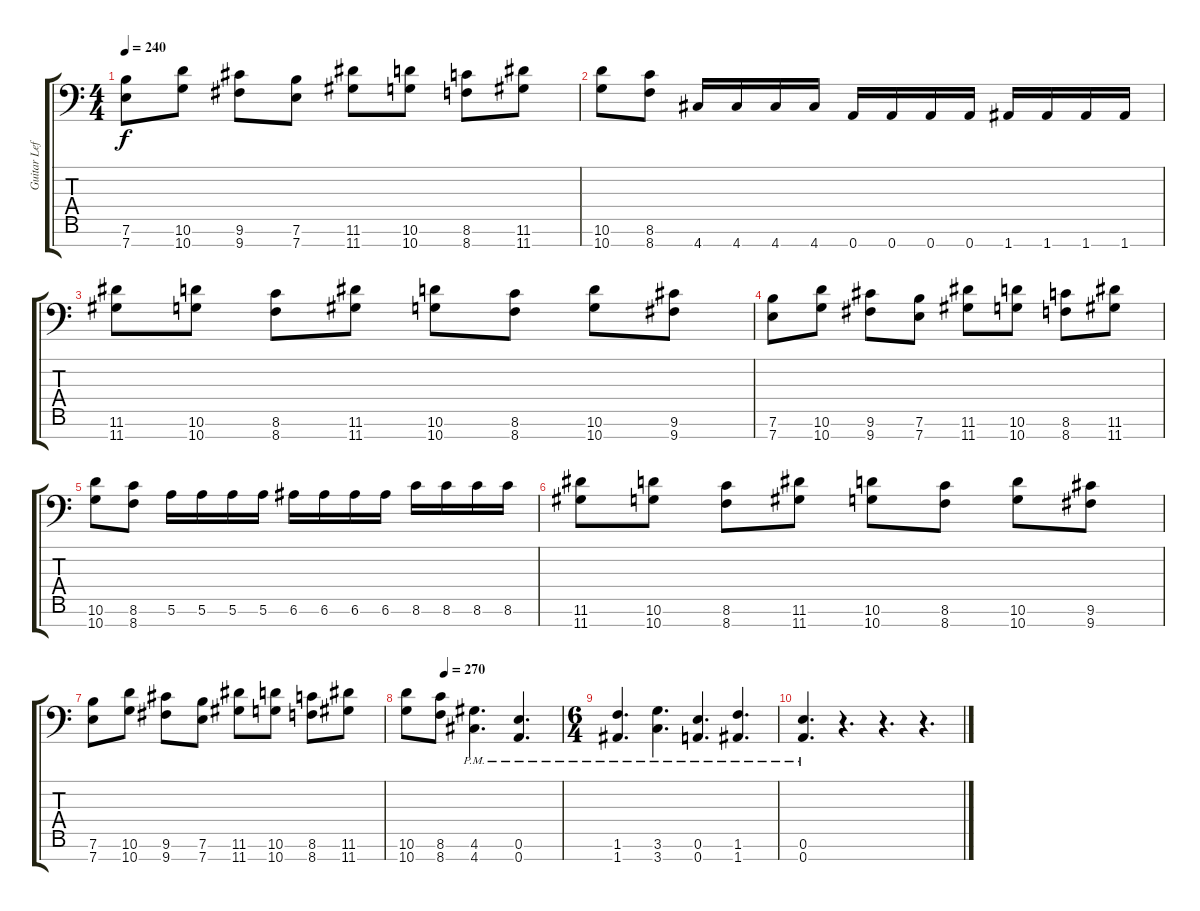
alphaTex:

\track ("Guitar Left" "Guitar Lef") {instrument distortionguitar}
\staff {score tabs}
\tuning (E4 B3 G3 D3 A2 E2 A1) {hide}
\ts (4 4)
\tempo 240
\clef f4
\ks c
(7.6 7.7).8{dy f} (10.6 10.7).8 (9.6 9.7).8 (7.6 7.7).8 (11.6 11.7).8 (10.6 10.7).8 (8.6 8.7).8 (11.6 11.7).8 |
(10.6 10.7).8 (8.6 8.7).8 4.7.16 4.7.16 4.7.16 4.7.16 0.7.16 0.7.16 0.7.16 0.7.16 1.7.16 1.7.16 1.7.16 1.7.16 |
(11.6 11.7).8 (10.6 10.7).8 (8.6 8.7).8 (11.6 11.7).8 (10.6 10.7).8 (8.6 8.7).8 (10.6 10.7).8 (9.6 9.7).8 |
(7.6 7.7).8 (10.6 10.7).8 (9.6 9.7).8 (7.6 7.7).8 (11.6 11.7).8 (10.6 10.7).8 (8.6 8.7).8 (11.6 11.7).8 |
(10.6 10.7).8 (8.6 8.7).8 5.6.16 5.6.16 5.6.16 5.6.16 6.6.16 6.6.16 6.6.16 6.6.16 8.6.16 8.6.16 8.6.16 8.6.16 |
(11.6 11.7).8 (10.6 10.7).8 (8.6 8.7).8 (11.6 11.7).8 (10.6 10.7).8 (8.6 8.7).8 (10.6 10.7).8 (9.6 9.7).8 |
(7.6 7.7).8 (10.6 10.7).8 (9.6 9.7).8 (7.6 7.7).8 (11.6 11.7).8 (10.6 10.7).8 (8.6 8.7).8 (11.6 11.7).8 |
\tempo (270 0.25)
(10.6 10.7).8 (8.6 8.7).8 (4.6{pm} 4.7{pm}).4{d} (0.6{pm} 0.7{pm}).4{d} |
\ts (6 4)
(1.6{pm} 1.7{pm}).4{d} (3.6{pm} 3.7{pm}).4{d} (0.6{pm} 0.7{pm}).4{d} (1.6{pm} 1.7{pm}).4{d} |
(0.6{pm} 0.7{pm}).4{d} r.4{d} r.4{d} r.4{d}
